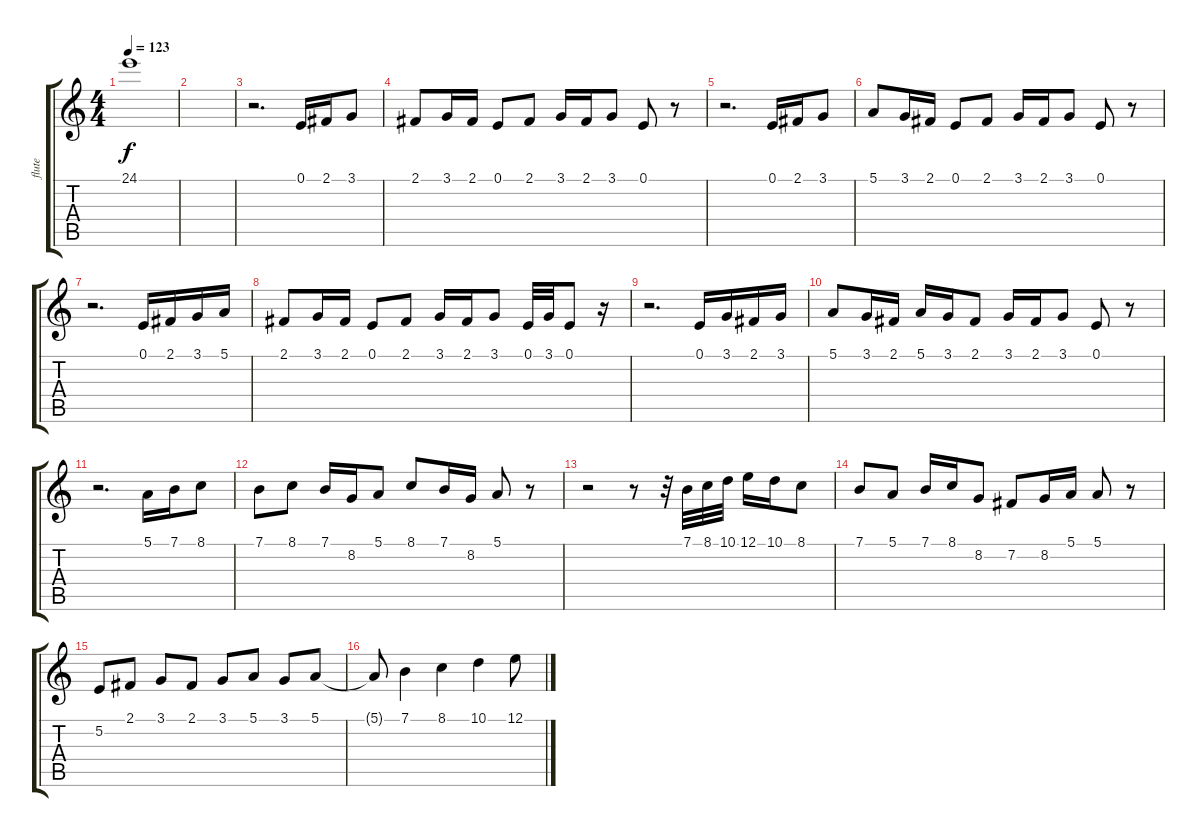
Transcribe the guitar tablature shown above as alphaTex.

\track ("flute" "flute") {instrument flute}
\staff {score tabs}
\tuning (E4 B3 G3 D3 A2 E2) {hide}
\ts (4 4)
\tempo 123
\clef g2
\ks c
24.1{t}.1{dy f} |
|
r.2{d} 0.1.16 2.1.16 3.1.8 |
2.1.8 3.1.16 2.1.16 0.1.8 2.1.8 3.1.16 2.1.16 3.1.8 0.1.8 r.8 |
r.2{d} 0.1.16 2.1.16 3.1.8 |
5.1.8 3.1.16 2.1.16 0.1.8 2.1.8 3.1.16 2.1.16 3.1.8 0.1.8 r.8 |
r.2{d} 0.1.16 2.1.16 3.1.16 5.1.16 |
2.1.8 3.1.16 2.1.16 0.1.8 2.1.8 3.1.16 2.1.16 3.1.8 0.1.32 3.1.32 0.1.8 r.16 |
r.2{d} 0.1.16 3.1.16 2.1.16 3.1.16 |
5.1.8 3.1.16 2.1.16 5.1.16 3.1.16 2.1.8 3.1.16 2.1.16 3.1.8 0.1.8 r.8 |
r.2{d} 5.1.16 7.1.16 8.1.8 |
7.1.8 8.1.8 7.1.16 8.2.16 5.1.8 8.1.8 7.1.16 8.2.16 5.1.8 r.8 |
r.2 r.8 r.32 7.1.32 8.1.32 10.1.32 12.1.16 10.1.16 8.1.8 |
7.1.8 5.1.8 7.1.16 8.1.16 8.2.8 7.2.8 8.2.16 5.1.16 5.1.8 r.8 |
5.2.8 2.1.8 3.1.8 2.1.8 3.1.8 5.1.8 3.1.8 5.1.8 |
5.1{t}.8 7.1.4 8.1.4 10.1.4 12.1.8
